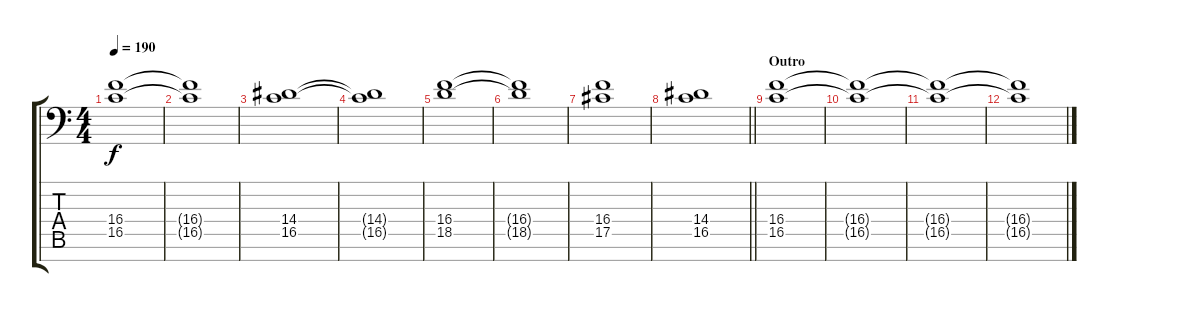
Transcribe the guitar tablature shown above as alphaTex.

\track "" {instrument choiraahs}
\staff {score tabs}
\tuning (Eb4 Bb3 Gb3 Db3 Ab2 Eb2 Bb1) {hide}
\ts (4 4)
\tempo 190
\clef f4
\ks c
(16.4 16.5).1{dy f} |
(16.4{t} 16.5{t}).1 |
(14.4 16.5).1 |
(14.4{t} 16.5{t}).1 |
(16.4 18.5).1 |
(16.4{t} 18.5{t}).1 |
(16.4 17.5).1 |
\barLineRight lightlight
(14.4 16.5).1 |
\section ("" "Outro")
(16.4 16.5).1{volume 0} |
(16.4{t} 16.5{t}).1 |
(16.4{t} 16.5{t}).1 |
(16.4{t} 16.5{t}).1
